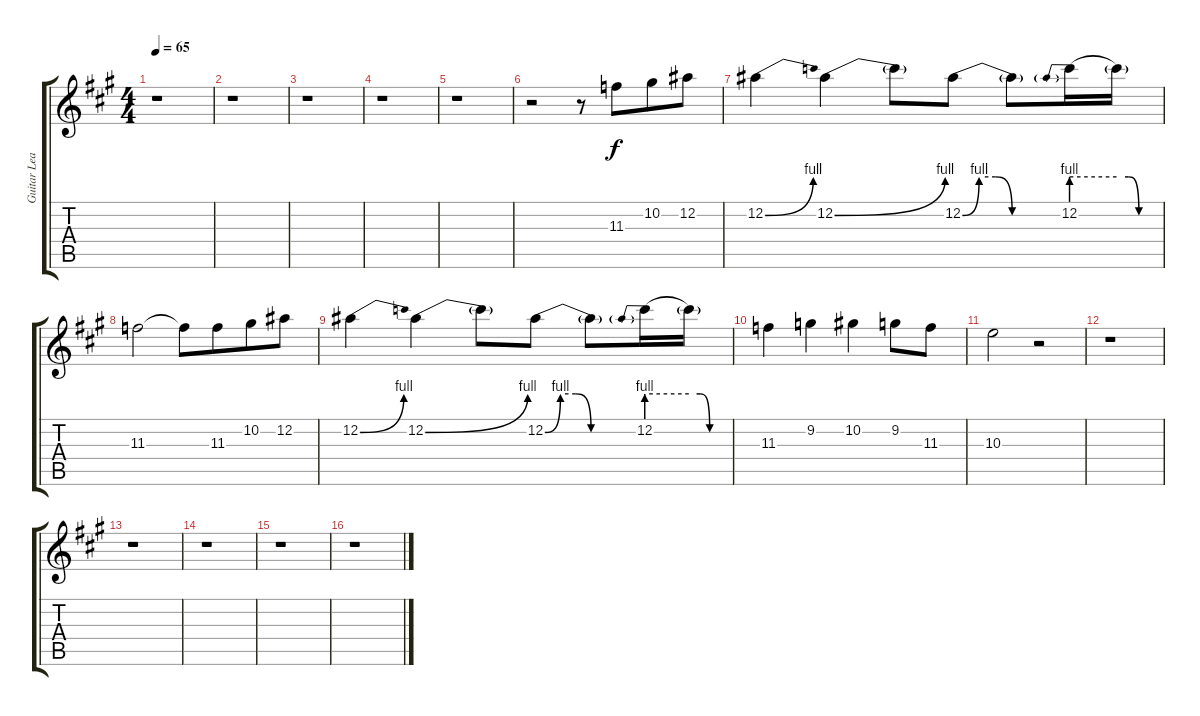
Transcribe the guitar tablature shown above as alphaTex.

\track ("Guitar Lead" "Guitar Lea") {instrument distortionguitar}
\staff {score tabs}
\tuning (Eb4 Bb3 Gb3 Db3 Ab2 Eb2) {hide}
\ts (4 4)
\tempo 65
\clef g2
\ks a
r.1{dy f} |
r.1 |
r.1 |
r.1 |
r.1 |
r.2 r.8 11.3.8{beam merge} 10.2.8 12.2.8 |
12.2{be (bend 0 0 60 4)}.4 12.2{be (bend 0 0 60 4)}.4 12.2{t}.8 12.2{be (custom 0 0 10 4 20 4 30 0 60 0)}.8 12.2{t}.8 12.2{be (prebend 0 4 60 4)}.16 12.2{be (custom 0 4 15 4 30 0 60 0) t}.16 |
11.3.2 11.3{t}.8 11.3.8{beam merge} 10.2.8 12.2.8 |
12.2{be (bend 0 0 60 4)}.4 12.2{be (bend 0 0 60 4)}.4 12.2{t}.8 12.2{be (custom 0 0 10 4 20 4 30 0 60 0)}.8 12.2{t}.8 12.2{be (prebend 0 4 60 4)}.16 12.2{be (custom 0 4 15 4 30 0 60 0) t}.16 |
11.3.4 9.2.4 10.2.4 9.2.8 11.3.8 |
10.3.2 r.2 |
r.1 |
r.1 |
r.1 |
r.1 |
r.1
